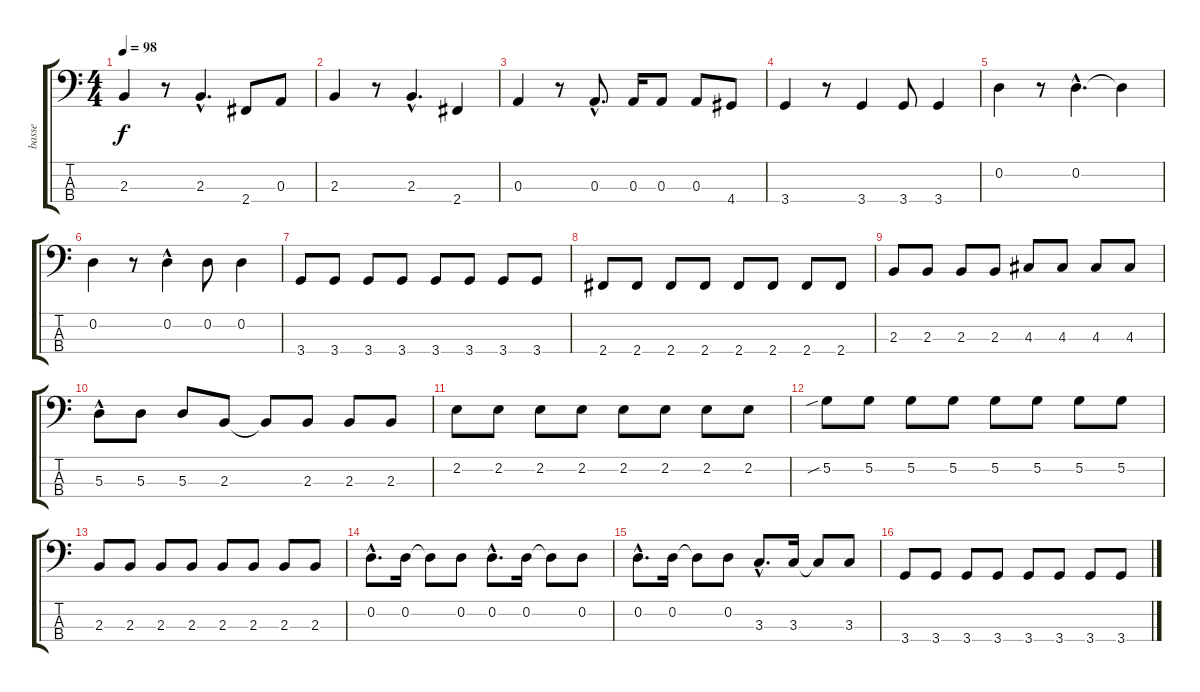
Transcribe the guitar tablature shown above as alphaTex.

\track ("basse" "basse") {instrument electricbassfinger}
\staff {score tabs}
\tuning (G2 D2 A1 E1) {hide}
\ts (4 4)
\tempo 98
\clef f4
\ks c
2.3.4{dy f} r.8 2.3{hac}.4{d} 2.4.8 0.3.8 |
2.3.4 r.8 2.3{hac}.4{d} 2.4.4 |
0.3.4 r.8 0.3{hac}.8{d} 0.3.16 0.3.8 0.3.8 4.4.8 |
3.4.4 r.8 3.4.4 3.4.8 3.4.4 |
0.2.4 r.8 0.2{hac}.4{d} 0.2{t}.4 |
0.2.4 r.8 0.2{hac}.4 0.2.8 0.2.4 |
3.4.8 3.4.8 3.4.8 3.4.8 3.4.8 3.4.8 3.4.8 3.4.8 |
2.4.8 2.4.8 2.4.8 2.4.8 2.4.8 2.4.8 2.4.8 2.4.8 |
2.3.8 2.3.8 2.3.8 2.3.8 4.3.8 4.3.8 4.3.8 4.3.8 |
5.3{hac}.8 5.3.8 5.3.8 2.3.8 2.3{t}.8 2.3.8 2.3.8 2.3.8 |
2.2.8 2.2.8 2.2.8 2.2.8 2.2.8 2.2.8 2.2.8 2.2.8 |
5.2{sib}.8 5.2.8 5.2.8 5.2.8 5.2.8 5.2.8 5.2.8 5.2.8 |
2.3.8 2.3.8 2.3.8 2.3.8 2.3.8 2.3.8 2.3.8 2.3.8 |
0.2{hac}.8{d} 0.2.16 0.2{t}.8 0.2.8 0.2{hac}.8{d} 0.2.16 0.2{t}.8 0.2.8 |
0.2{hac}.8{d} 0.2.16 0.2{t}.8 0.2.8 3.3{hac}.8{d} 3.3.16 3.3{t}.8 3.3.8 |
3.4.8 3.4.8 3.4.8 3.4.8 3.4.8 3.4.8 3.4.8 3.4.8
